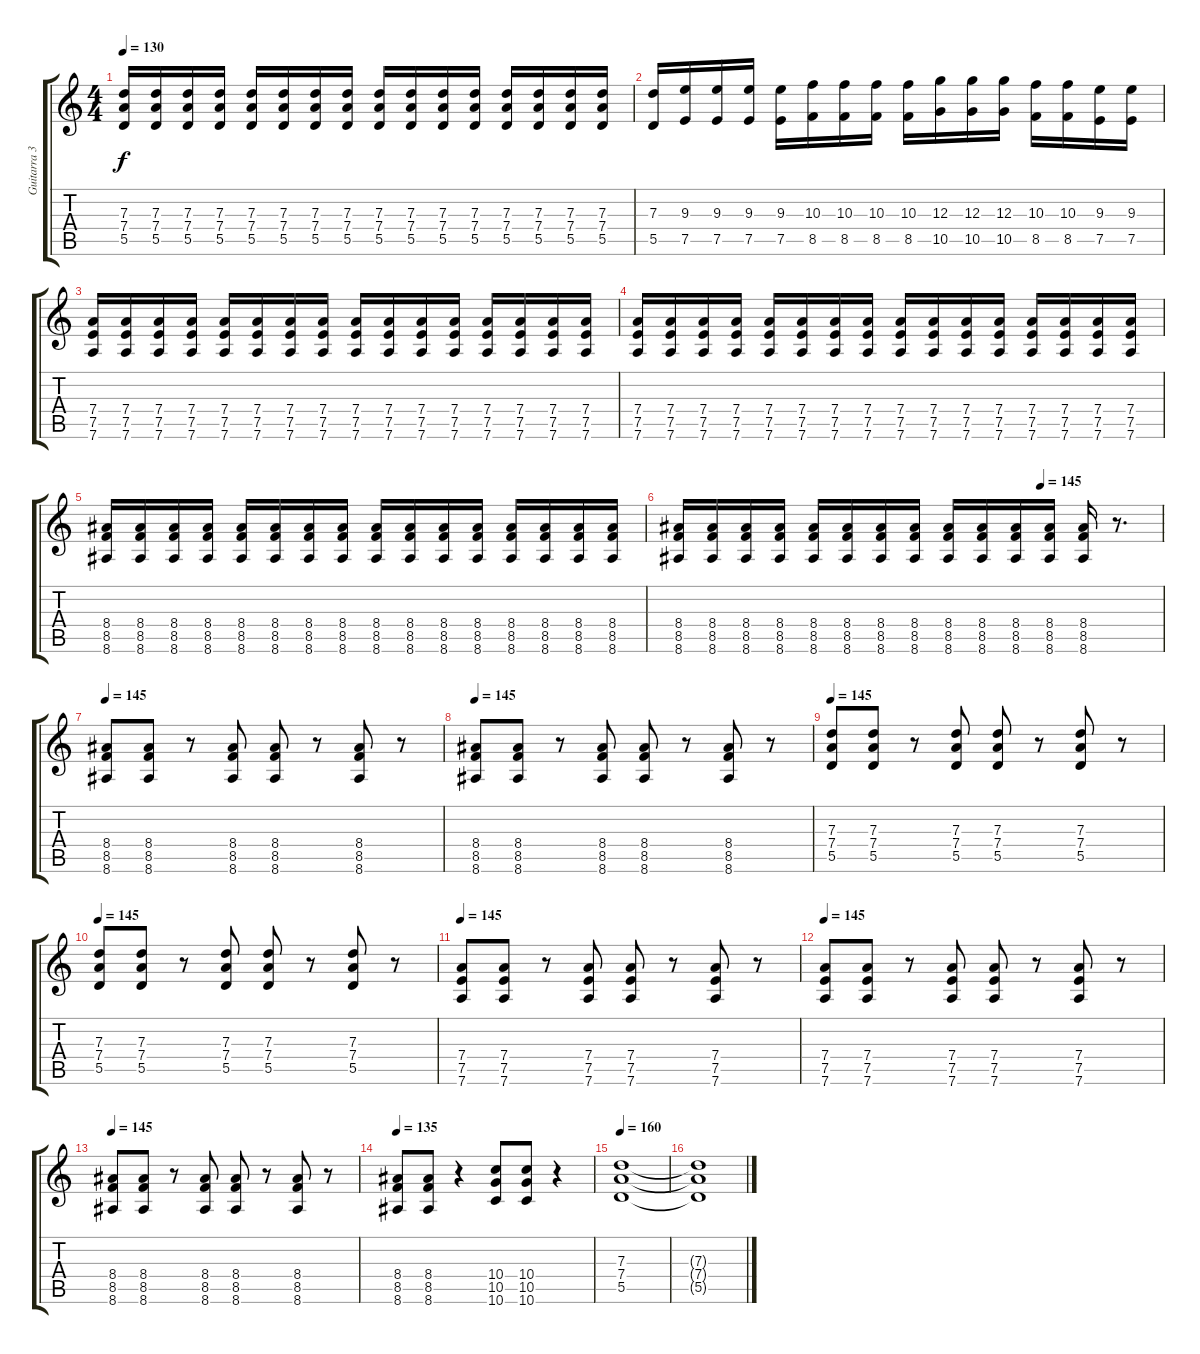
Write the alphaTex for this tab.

\track ("Guitarra 3" "Guitarra 3") {instrument distortionguitar}
\staff {score tabs}
\tuning (E4 B3 G3 D3 A2 D2) {hide}
\ts (4 4)
\tempo 130
\clef g2
\ks c
(7.3 7.4 5.5).16{dy f} (7.3 7.4 5.5).16 (7.3 7.4 5.5).16 (7.3 7.4 5.5).16 (7.3 7.4 5.5).16 (7.3 7.4 5.5).16 (7.3 7.4 5.5).16 (7.3 7.4 5.5).16 (7.3 7.4 5.5).16 (7.3 7.4 5.5).16 (7.3 7.4 5.5).16 (7.3 7.4 5.5).16 (7.3 7.4 5.5).16 (7.3 7.4 5.5).16 (7.3 7.4 5.5).16 (7.3 7.4 5.5).16 |
(7.3 5.5).16 (9.3 7.5).16 (9.3 7.5).16 (9.3 7.5).16 (9.3 7.5).16 (10.3 8.5).16 (10.3 8.5).16 (10.3 8.5).16 (10.3 8.5).16 (12.3 10.5).16 (12.3 10.5).16 (12.3 10.5).16 (10.3 8.5).16 (10.3 8.5).16 (9.3 7.5).16 (9.3 7.5).16 |
(7.4 7.5 7.6).16 (7.4 7.5 7.6).16 (7.4 7.5 7.6).16 (7.4 7.5 7.6).16 (7.4 7.5 7.6).16 (7.4 7.5 7.6).16 (7.4 7.5 7.6).16 (7.4 7.5 7.6).16 (7.4 7.5 7.6).16 (7.4 7.5 7.6).16 (7.4 7.5 7.6).16 (7.4 7.5 7.6).16 (7.4 7.5 7.6).16 (7.4 7.5 7.6).16 (7.4 7.5 7.6).16 (7.4 7.5 7.6).16 |
(7.4 7.5 7.6).16 (7.4 7.5 7.6).16 (7.4 7.5 7.6).16 (7.4 7.5 7.6).16 (7.4 7.5 7.6).16 (7.4 7.5 7.6).16 (7.4 7.5 7.6).16 (7.4 7.5 7.6).16 (7.4 7.5 7.6).16 (7.4 7.5 7.6).16 (7.4 7.5 7.6).16 (7.4 7.5 7.6).16 (7.4 7.5 7.6).16 (7.4 7.5 7.6).16 (7.4 7.5 7.6).16 (7.4 7.5 7.6).16 |
(8.4 8.5 8.6).16 (8.4 8.5 8.6).16 (8.4 8.5 8.6).16 (8.4 8.5 8.6).16 (8.4 8.5 8.6).16 (8.4 8.5 8.6).16 (8.4 8.5 8.6).16 (8.4 8.5 8.6).16 (8.4 8.5 8.6).16 (8.4 8.5 8.6).16 (8.4 8.5 8.6).16 (8.4 8.5 8.6).16 (8.4 8.5 8.6).16 (8.4 8.5 8.6).16 (8.4 8.5 8.6).16 (8.4 8.5 8.6).16 |
\tempo (145 0.75)
(8.4 8.5 8.6).16 (8.4 8.5 8.6).16 (8.4 8.5 8.6).16 (8.4 8.5 8.6).16 (8.4 8.5 8.6).16 (8.4 8.5 8.6).16 (8.4 8.5 8.6).16 (8.4 8.5 8.6).16 (8.4 8.5 8.6).16 (8.4 8.5 8.6).16 (8.4 8.5 8.6).16 (8.4 8.5 8.6).16 (8.4 8.5 8.6).16 r.8{d} |
\tempo 145
(8.4 8.5 8.6).8 (8.4 8.5 8.6).8 r.8 (8.4 8.5 8.6).8 (8.4 8.5 8.6).8 r.8 (8.4 8.5 8.6).8 r.8 |
\tempo 145
(8.4 8.5 8.6).8 (8.4 8.5 8.6).8 r.8 (8.4 8.5 8.6).8 (8.4 8.5 8.6).8 r.8 (8.4 8.5 8.6).8 r.8 |
\tempo 145
(7.3 7.4 5.5).8 (7.3 7.4 5.5).8 r.8 (7.3 7.4 5.5).8 (7.3 7.4 5.5).8 r.8 (7.3 7.4 5.5).8 r.8 |
\tempo 145
(7.3 7.4 5.5).8 (7.3 7.4 5.5).8 r.8 (7.3 7.4 5.5).8 (7.3 7.4 5.5).8 r.8 (7.3 7.4 5.5).8 r.8 |
\tempo 145
(7.4 7.5 7.6).8 (7.4 7.5 7.6).8 r.8 (7.4 7.5 7.6).8 (7.4 7.5 7.6).8 r.8 (7.4 7.5 7.6).8 r.8 |
\tempo 145
(7.4 7.5 7.6).8 (7.4 7.5 7.6).8 r.8 (7.4 7.5 7.6).8 (7.4 7.5 7.6).8 r.8 (7.4 7.5 7.6).8 r.8 |
\tempo 145
(8.4 8.5 8.6).8 (8.4 8.5 8.6).8 r.8 (8.4 8.5 8.6).8 (8.4 8.5 8.6).8 r.8 (8.4 8.5 8.6).8 r.8 |
\tempo 135
(8.4 8.5 8.6).8 (8.4 8.5 8.6).8 r.4 (10.4 10.5 10.6).8 (10.4 10.5 10.6).8 r.4 |
\tempo 160
(7.3 7.4 5.5).1 |
(7.3{t} 7.4{t} 5.5{t}).1
